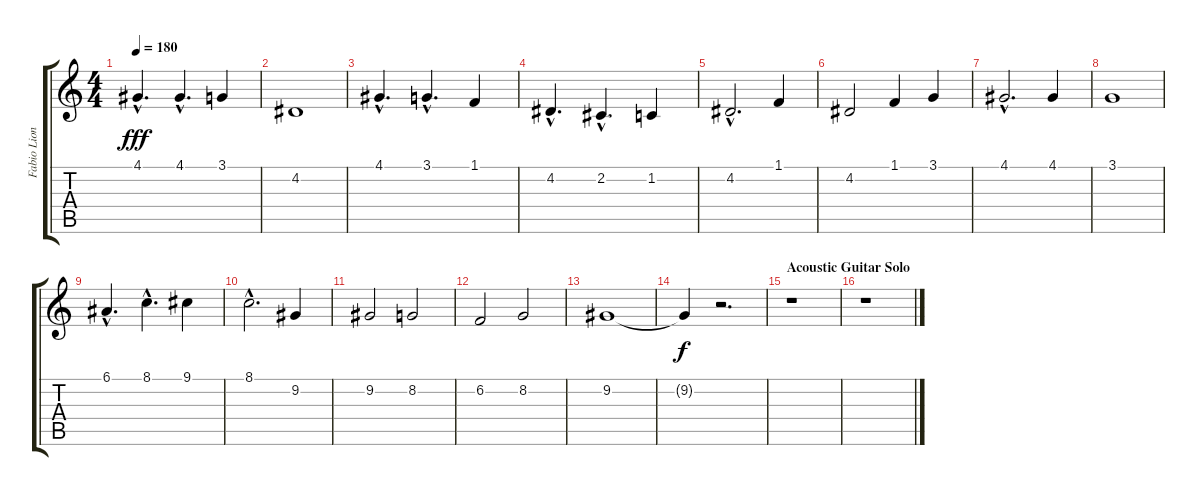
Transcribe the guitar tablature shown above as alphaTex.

\track ("Fabio Lione" "Fabio Lion") {instrument lead1square}
\staff {score tabs}
\tuning (E4 B3 G3 D3 A2 E2) {hide}
\ts (4 4)
\tempo 180
\clef g2
\ks c
4.1{hac}.4{d dy fff} 4.1{hac}.4{d} 3.1.4 |
4.2.1 |
4.1{hac}.4{d} 3.1{hac}.4{d} 1.1.4 |
4.2{hac}.4{d} 2.2{hac}.4{d} 1.2.4 |
4.2{hac}.2{d} 1.1.4 |
4.2.2 1.1.4 3.1.4 |
4.1{hac}.2{d} 4.1.4 |
3.1.1 |
6.1{hac}.4{d} 8.1{hac}.4{d} 9.1.4 |
8.1{hac}.2{d} 9.2.4 |
9.2.2 8.2.2 |
6.2.2 8.2.2 |
9.2.1 |
9.2{t}.4{dy f} r.2{d} |
\section ("" "Acoustic Guitar Solo")
r.1 |
r.1
